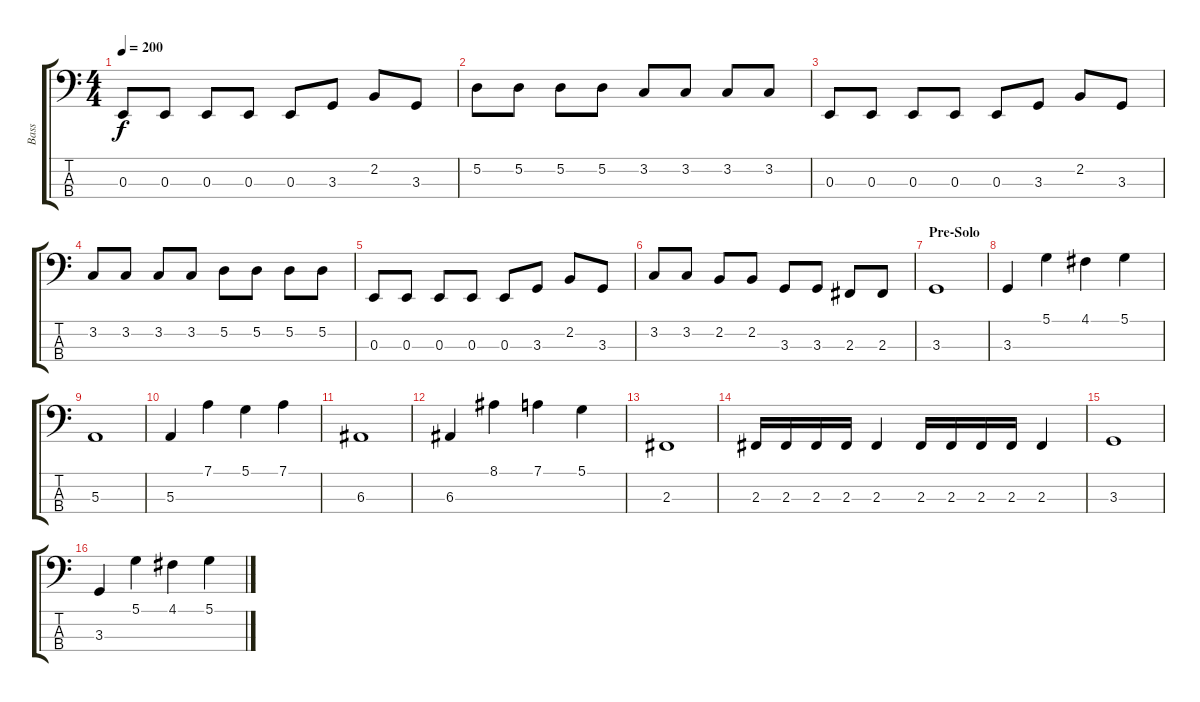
\track ("Bass" "Bass") {instrument electricbassfinger}
\staff {score tabs}
\tuning (D2 A1 E1 B0) {hide}
\ts (4 4)
\tempo 200
\clef f4
\ks c
0.3.8{dy f} 0.3.8 0.3.8 0.3.8 0.3.8 3.3.8 2.2.8 3.3.8 |
5.2.8 5.2.8 5.2.8 5.2.8 3.2.8 3.2.8 3.2.8 3.2.8 |
0.3.8 0.3.8 0.3.8 0.3.8 0.3.8 3.3.8 2.2.8 3.3.8 |
3.2.8 3.2.8 3.2.8 3.2.8 5.2.8 5.2.8 5.2.8 5.2.8 |
0.3.8 0.3.8 0.3.8 0.3.8 0.3.8 3.3.8 2.2.8 3.3.8 |
3.2.8 3.2.8 2.2.8 2.2.8 3.3.8 3.3.8 2.3.8 2.3.8 |
\section ("" "Pre-Solo")
3.3.1 |
3.3.4 5.1.4 4.1.4 5.1.4 |
5.3.1 |
5.3.4 7.1.4 5.1.4 7.1.4 |
6.3.1 |
6.3.4 8.1.4 7.1.4 5.1.4 |
2.3.1 |
2.3.16 2.3.16 2.3.16 2.3.16 2.3.4 2.3.16 2.3.16 2.3.16 2.3.16 2.3.4 |
3.3.1 |
3.3.4 5.1.4 4.1.4 5.1.4
